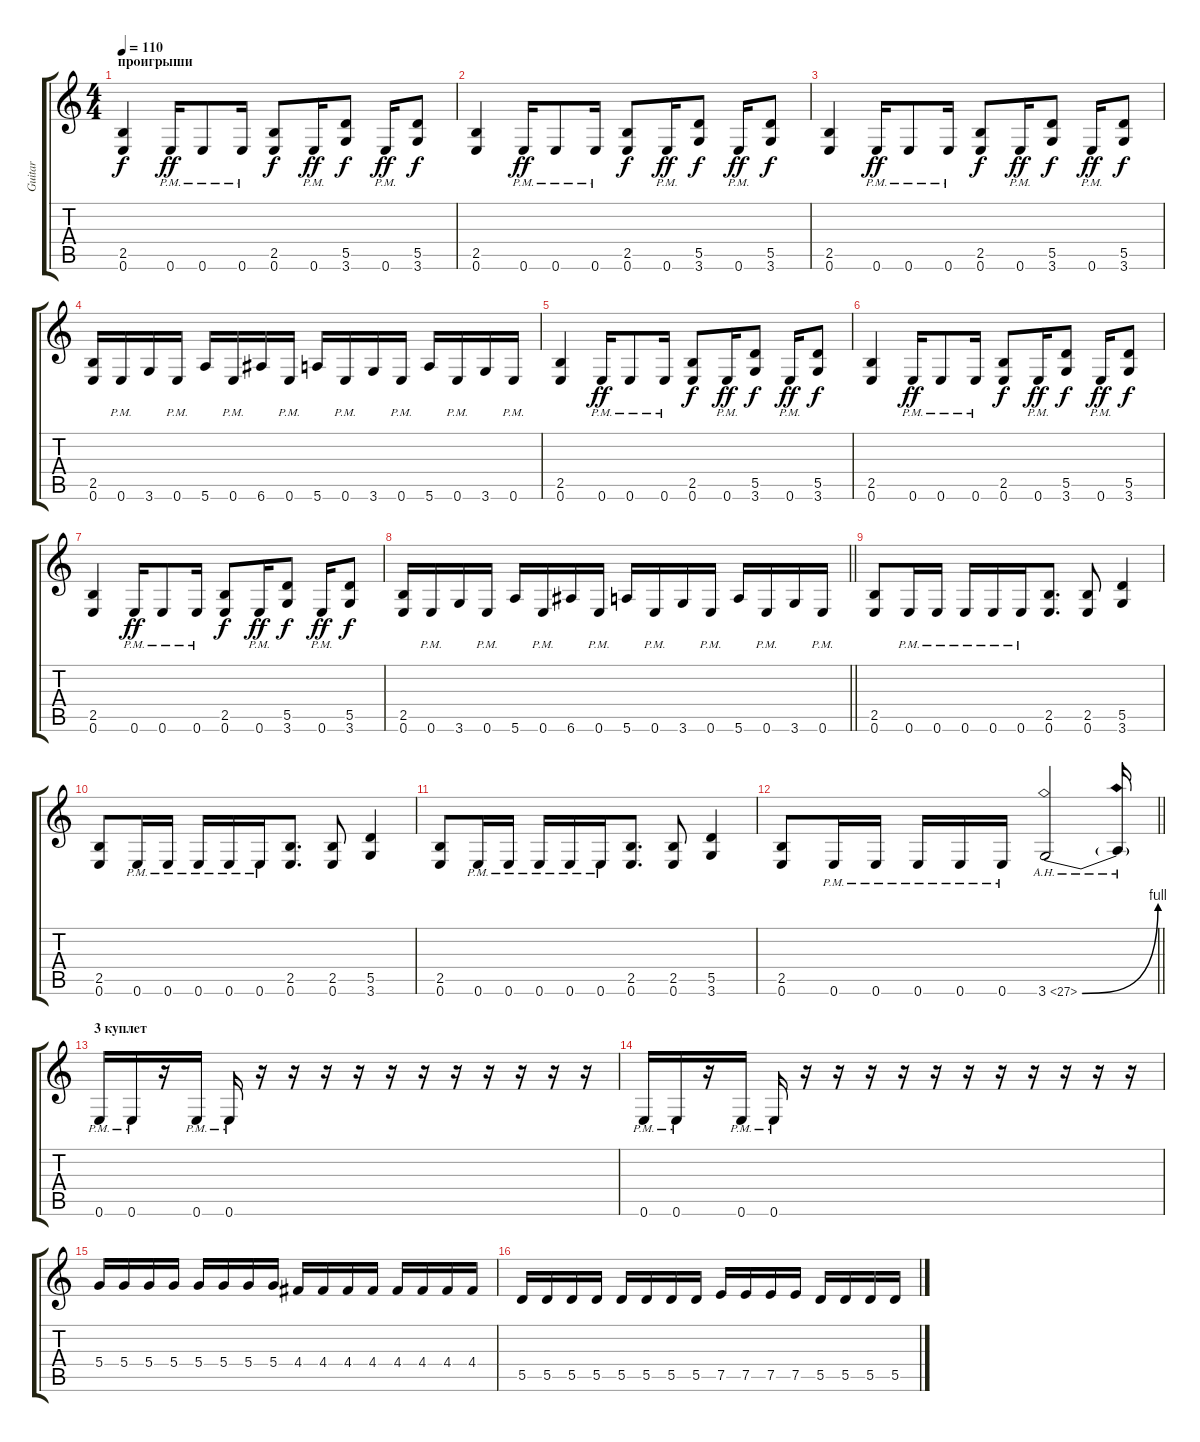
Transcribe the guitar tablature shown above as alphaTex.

\track ("Guitar" "Guitar") {instrument distortionguitar}
\staff {score tabs}
\tuning (E4 B3 G3 D3 A2 E2) {hide}
\ts (4 4)
\section ("" "проигрыши")
\tempo 110
\clef g2
\ks c
(2.5 0.6).4{dy f} 0.6{pm}.16{dy ff} 0.6{pm}.8 0.6{pm}.16 (2.5 0.6).8{dy f} 0.6{pm}.16{dy ff} (5.5 3.6).8{dy f} 0.6{pm}.16{dy ff} (5.5 3.6).8{dy f} |
(2.5 0.6).4 0.6{pm}.16{dy ff} 0.6{pm}.8 0.6{pm}.16 (2.5 0.6).8{dy f} 0.6{pm}.16{dy ff} (5.5 3.6).8{dy f} 0.6{pm}.16{dy ff} (5.5 3.6).8{dy f} |
(2.5 0.6).4 0.6{pm}.16{dy ff} 0.6{pm}.8 0.6{pm}.16 (2.5 0.6).8{dy f} 0.6{pm}.16{dy ff} (5.5 3.6).8{dy f} 0.6{pm}.16{dy ff} (5.5 3.6).8{dy f} |
(2.5 0.6).16 0.6{pm}.16 3.6.16 0.6{pm}.16 5.6.16 0.6{pm}.16 6.6.16 0.6{pm}.16 5.6.16 0.6{pm}.16 3.6.16 0.6{pm}.16 5.6.16 0.6{pm}.16 3.6.16 0.6{pm}.16 |
(2.5 0.6).4 0.6{pm}.16{dy ff} 0.6{pm}.8 0.6{pm}.16 (2.5 0.6).8{dy f} 0.6{pm}.16{dy ff} (5.5 3.6).8{dy f} 0.6{pm}.16{dy ff} (5.5 3.6).8{dy f} |
(2.5 0.6).4 0.6{pm}.16{dy ff} 0.6{pm}.8 0.6{pm}.16 (2.5 0.6).8{dy f} 0.6{pm}.16{dy ff} (5.5 3.6).8{dy f} 0.6{pm}.16{dy ff} (5.5 3.6).8{dy f} |
(2.5 0.6).4 0.6{pm}.16{dy ff} 0.6{pm}.8 0.6{pm}.16 (2.5 0.6).8{dy f} 0.6{pm}.16{dy ff} (5.5 3.6).8{dy f} 0.6{pm}.16{dy ff} (5.5 3.6).8{dy f} |
\barLineRight lightlight
(2.5 0.6).16 0.6{pm}.16 3.6.16 0.6{pm}.16 5.6.16 0.6{pm}.16 6.6.16 0.6{pm}.16 5.6.16 0.6{pm}.16 3.6.16 0.6{pm}.16 5.6.16 0.6{pm}.16 3.6.16 0.6{pm}.16 |
\section ("" "")
(2.5 0.6).8 0.6{pm}.16 0.6{pm}.16 0.6{pm}.16 0.6{pm}.16 0.6{pm}.16 (2.5 0.6).8{d} (2.5 0.6).8 (5.5 3.6).4 |
(2.5 0.6).8 0.6{pm}.16 0.6{pm}.16 0.6{pm}.16 0.6{pm}.16 0.6{pm}.16 (2.5 0.6).8{d} (2.5 0.6).8 (5.5 3.6).4 |
(2.5 0.6).8 0.6{pm}.16 0.6{pm}.16 0.6{pm}.16 0.6{pm}.16 0.6{pm}.16 (2.5 0.6).8{d} (2.5 0.6).8 (5.5 3.6).4 |
\barLineRight lightlight
(2.5 0.6).8 0.6{pm}.16 0.6{pm}.16 0.6{pm}.16 0.6{pm}.16 0.6{pm}.16 3.6{be (bend 0 0 60 4) ah 24}.2 3.6{ah 24 t}.16 |
\section ("" "3 куплет")
0.6{pm}.16 0.6{pm}.16 r.16 0.6{pm}.16 0.6{pm}.16 r.16 r.16 r.16 r.16 r.16 r.16 r.16 r.16 r.16 r.16 r.16 |
0.6{pm}.16 0.6{pm}.16 r.16 0.6{pm}.16 0.6{pm}.16 r.16 r.16 r.16 r.16 r.16 r.16 r.16 r.16 r.16 r.16 r.16 |
5.4.16 5.4.16 5.4.16 5.4.16 5.4.16 5.4.16 5.4.16 5.4.16 4.4.16 4.4.16 4.4.16 4.4.16 4.4.16 4.4.16 4.4.16 4.4.16 |
5.5.16 5.5.16 5.5.16 5.5.16 5.5.16 5.5.16 5.5.16 5.5.16 7.5.16 7.5.16 7.5.16 7.5.16 5.5.16 5.5.16 5.5.16 5.5.16
